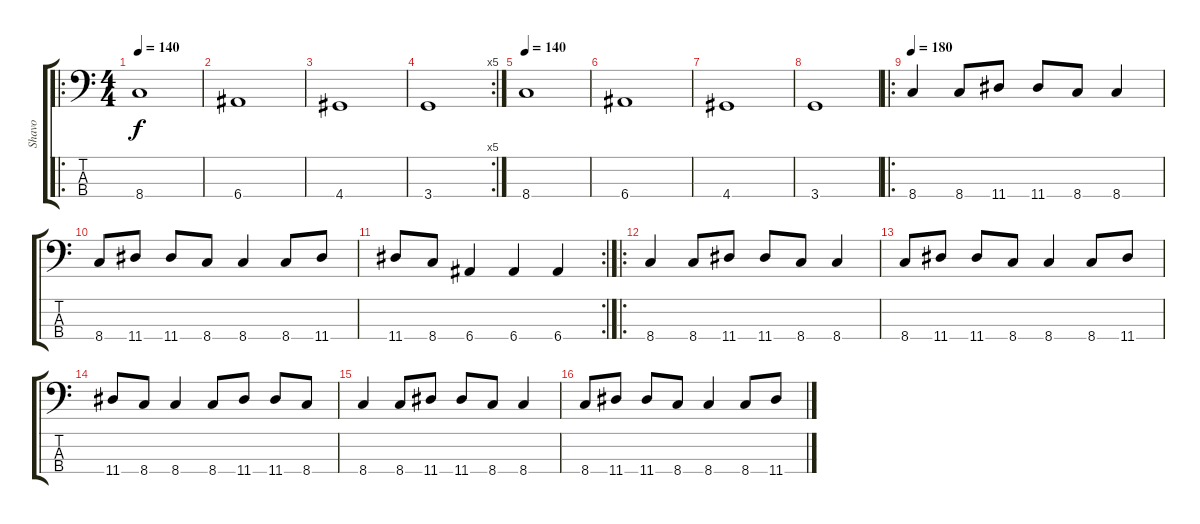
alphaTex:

\track ("Shavo" "Shavo") {instrument electricbasspick}
\staff {score tabs}
\tuning (G2 D2 A1 E1) {hide}
\ro
\ts (4 4)
\tempo 140
\clef f4
\ks c
8.4.1{dy f} |
6.4.1 |
4.4.1 |
\rc 5
3.4.1 |
\tempo 140
8.4.1 |
6.4.1 |
4.4.1 |
3.4.1 |
\ro
\tempo 180
8.4.4 8.4.8 11.4.8 11.4.8 8.4.8 8.4.4 |
8.4.8 11.4.8 11.4.8 8.4.8 8.4.4 8.4.8 11.4.8 |
\rc 2
11.4.8 8.4.8 6.4.4 6.4.4 6.4.4 |
\ro
8.4.4 8.4.8 11.4.8 11.4.8 8.4.8 8.4.4 |
8.4.8 11.4.8 11.4.8 8.4.8 8.4.4 8.4.8 11.4.8 |
11.4.8 8.4.8 8.4.4 8.4.8 11.4.8 11.4.8 8.4.8 |
8.4.4 8.4.8 11.4.8 11.4.8 8.4.8 8.4.4 |
8.4.8 11.4.8 11.4.8 8.4.8 8.4.4 8.4.8 11.4.8
